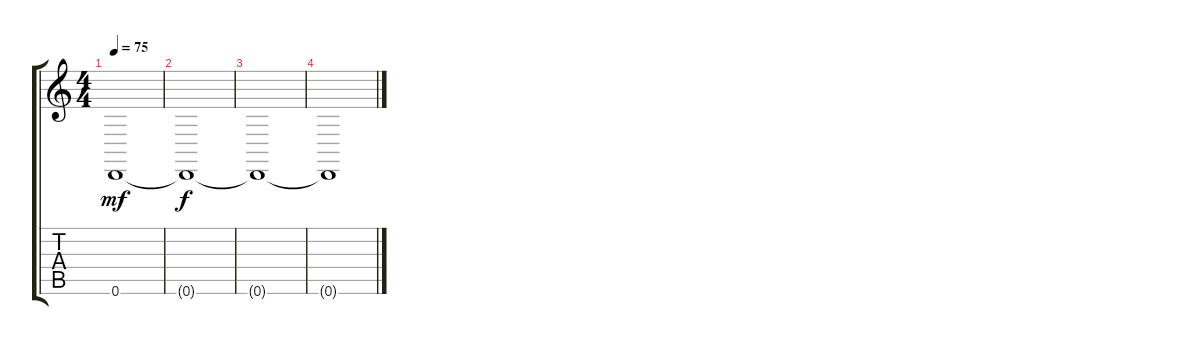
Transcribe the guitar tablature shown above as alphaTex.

\track "" {instrument stringensemble1}
\staff {score tabs}
\tuning (E4 B3 G3 D3 A2 D2) {hide}
\ts (4 4)
\tempo 75
\clef g2
\ks c
0.6.1{dy mf} |
0.6{t}.1{dy f} |
0.6{t}.1{volume 0} |
0.6{t}.1
